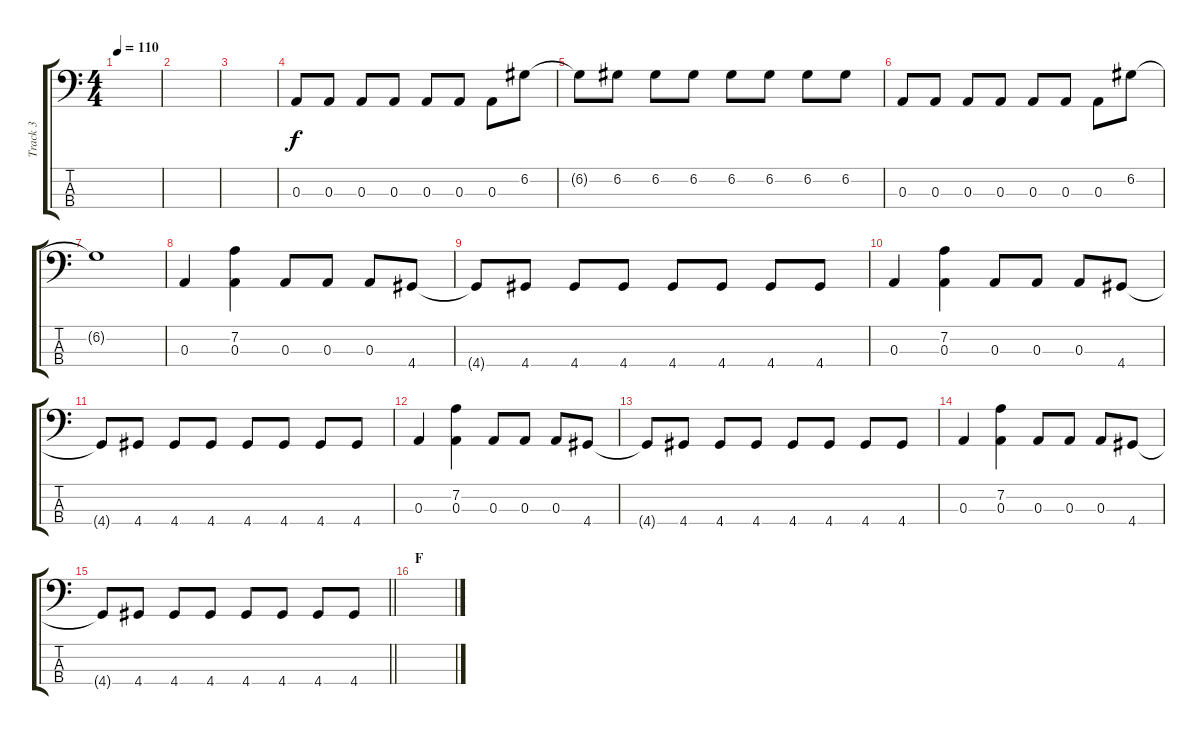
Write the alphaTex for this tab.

\track ("Track 3" "Track 3") {instrument electricbassfinger}
\staff {score tabs}
\tuning (G2 D2 A1 E1) {hide}
\ts (4 4)
\tempo 110
\clef f4
\ks c
|
|
|
0.3.8 0.3.8 0.3.8 0.3.8 0.3.8 0.3.8 0.3.8 6.2.8 |
6.2{t}.8 6.2.8 6.2.8 6.2.8 6.2.8 6.2.8 6.2.8 6.2.8 |
0.3.8 0.3.8 0.3.8 0.3.8 0.3.8 0.3.8 0.3.8 6.2.8 |
6.2{t}.1 |
0.3.4 (7.2 0.3).4 0.3.8 0.3.8 0.3.8 4.4.8 |
4.4{t}.8 4.4.8 4.4.8 4.4.8 4.4.8 4.4.8 4.4.8 4.4.8 |
0.3.4 (7.2 0.3).4 0.3.8 0.3.8 0.3.8 4.4.8 |
4.4{t}.8 4.4.8 4.4.8 4.4.8 4.4.8 4.4.8 4.4.8 4.4.8 |
0.3.4 (7.2 0.3).4 0.3.8 0.3.8 0.3.8 4.4.8 |
4.4{t}.8 4.4.8 4.4.8 4.4.8 4.4.8 4.4.8 4.4.8 4.4.8 |
0.3.4 (7.2 0.3).4 0.3.8 0.3.8 0.3.8 4.4.8 |
\barLineRight lightlight
4.4{t}.8 4.4.8 4.4.8 4.4.8 4.4.8 4.4.8 4.4.8 4.4.8 |
\section ("" "F")
